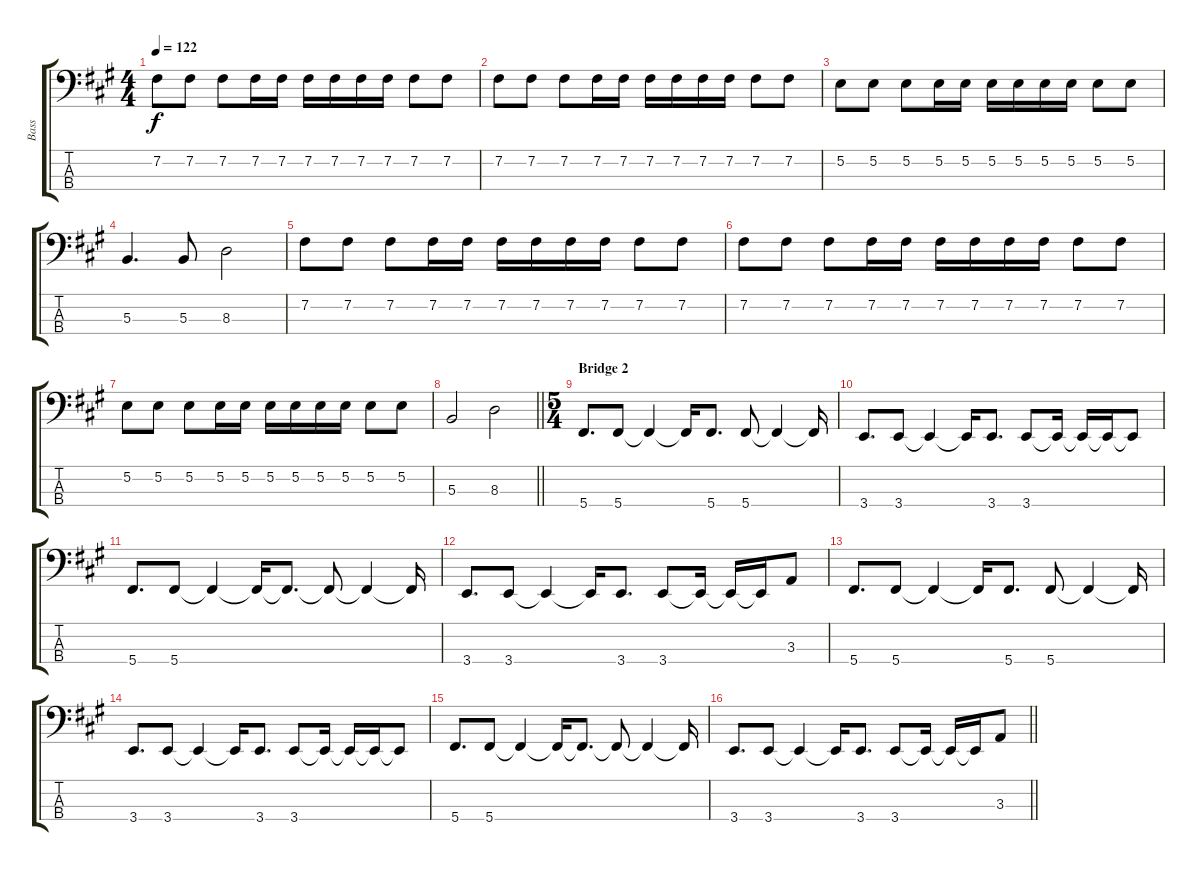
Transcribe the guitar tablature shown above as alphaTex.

\track ("Bass" "Bass") {instrument electricbasspick}
\staff {score tabs}
\tuning (E2 B1 Gb1 Db1) {hide}
\ts (4 4)
\tempo 122
\clef f4
\ks f#minor
7.2.8{dy f} 7.2.8 7.2.8 7.2.16 7.2.16 7.2.16 7.2.16 7.2.16 7.2.16 7.2.8 7.2.8 |
7.2.8 7.2.8 7.2.8 7.2.16 7.2.16 7.2.16 7.2.16 7.2.16 7.2.16 7.2.8 7.2.8 |
5.2.8 5.2.8 5.2.8 5.2.16 5.2.16 5.2.16 5.2.16 5.2.16 5.2.16 5.2.8 5.2.8 |
5.3.4{d} 5.3.8 8.3.2 |
7.2.8 7.2.8 7.2.8 7.2.16 7.2.16 7.2.16 7.2.16 7.2.16 7.2.16 7.2.8 7.2.8 |
7.2.8 7.2.8 7.2.8 7.2.16 7.2.16 7.2.16 7.2.16 7.2.16 7.2.16 7.2.8 7.2.8 |
5.2.8 5.2.8 5.2.8 5.2.16 5.2.16 5.2.16 5.2.16 5.2.16 5.2.16 5.2.8 5.2.8 |
\barLineRight lightlight
5.3.2 8.3.2 |
\ts (5 4)
\section ("" "Bridge 2")
5.4.8{d} 5.4.8 5.4{t}.4 5.4{t}.16 5.4.8{d} 5.4.8 5.4{t}.4 5.4{t}.16 |
3.4.8{d} 3.4.8 3.4{t}.4 3.4{t}.16 3.4.8{d} 3.4.8 3.4{t}.16 3.4{t}.16 3.4{t}.16 3.4{t}.8 |
5.4.8{d} 5.4.8 5.4{t}.4 5.4{t}.16 5.4{t}.8{d} 5.4{t}.8 5.4{t}.4 5.4{t}.16 |
3.4.8{d} 3.4.8 3.4{t}.4 3.4{t}.16 3.4.8{d} 3.4.8 3.4{t}.16 3.4{t}.16 3.4{t}.16 3.3.8 |
5.4.8{d} 5.4.8 5.4{t}.4 5.4{t}.16 5.4.8{d} 5.4.8 5.4{t}.4 5.4{t}.16 |
3.4.8{d} 3.4.8 3.4{t}.4 3.4{t}.16 3.4.8{d} 3.4.8 3.4{t}.16 3.4{t}.16 3.4{t}.16 3.4{t}.8 |
5.4.8{d} 5.4.8 5.4{t}.4 5.4{t}.16 5.4{t}.8{d} 5.4{t}.8 5.4{t}.4 5.4{t}.16 |
\barLineRight lightlight
3.4.8{d} 3.4.8 3.4{t}.4 3.4{t}.16 3.4.8{d} 3.4.8 3.4{t}.16 3.4{t}.16 3.4{t}.16 3.3.8
